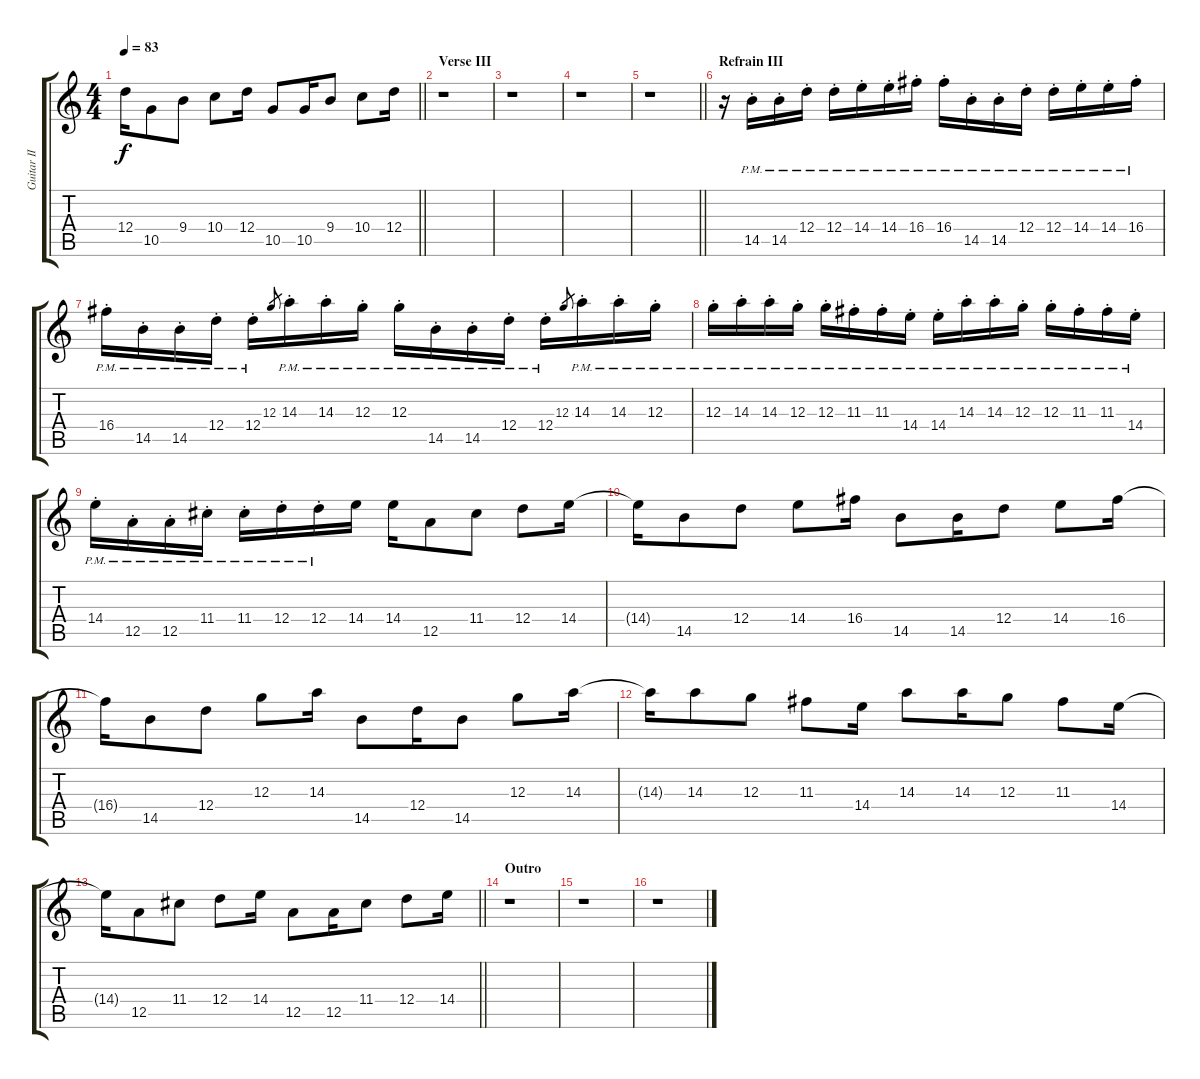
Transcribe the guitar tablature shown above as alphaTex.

\track ("Guitar II Delay" "Guitar II ") {instrument distortionguitar}
\staff {score tabs}
\tuning (E4 B3 G3 D3 A2 D2) {hide}
\ts (4 4)
\tempo 83
\clef g2
\barLineRight lightlight
\ks c
12.4{t}.16{dy f} 10.5.8 9.4.8 10.4.8 12.4.16 10.5.8 10.5.16 9.4.8 10.4.8 12.4.16 |
\section ("" "Verse III")
r.1 |
r.1 |
r.1 |
\barLineRight lightlight
r.1 |
\section ("" "Refrain III")
r.16 14.5{pm st}.16 14.5{pm st}.16 12.4{pm st}.16 12.4{pm st}.16 14.4{pm st}.16 14.4{pm st}.16 16.4{pm st}.16 16.4{pm st}.16 14.5{pm st}.16 14.5{pm st}.16 12.4{pm st}.16 12.4{pm st}.16 14.4{pm st}.16 14.4{pm st}.16 16.4{pm st}.16 |
16.4{pm st}.16 14.5{pm st}.16 14.5{pm st}.16 12.4{pm st}.16 12.4{pm st}.16 12.3.8{gr} 14.3{pm st}.16 14.3{pm st}.16 12.3{pm st}.16 12.3{pm st}.16 14.5{pm st}.16 14.5{pm st}.16 12.4{pm st}.16 12.4{pm st}.16 12.3.8{gr} 14.3{pm st}.16 14.3{pm st}.16 12.3{pm st}.16 |
12.3{pm st}.16 14.3{pm st}.16 14.3{pm st}.16 12.3{pm st}.16 12.3{pm st}.16 11.3{pm st}.16 11.3{pm st}.16 14.4{pm st}.16 14.4{pm st}.16 14.3{pm st}.16 14.3{pm st}.16 12.3{pm st}.16 12.3{pm st}.16 11.3{pm st}.16 11.3{pm st}.16 14.4{pm st}.16 |
14.4{pm st}.16 12.5{pm st}.16 12.5{pm st}.16 11.4{pm st}.16 11.4{pm st}.16 12.4{pm st}.16 12.4{pm st}.16 14.4.16 14.4.16 12.5.8 11.4.8 12.4.8 14.4.16 |
14.4{t}.16 14.5.8 12.4.8 14.4.8 16.4.16 14.5.8 14.5.16 12.4.8 14.4.8 16.4.16 |
16.4{t}.16 14.5.8 12.4.8 12.3.8 14.3.16 14.5.8 12.4.16 14.5.8 12.3.8 14.3.16 |
14.3{t}.16 14.3.8 12.3.8 11.3.8 14.4.16 14.3.8 14.3.16 12.3.8 11.3.8 14.4.16 |
\barLineRight lightlight
14.4{t}.16 12.5.8 11.4.8 12.4.8 14.4.16 12.5.8 12.5.16 11.4.8 12.4.8 14.4.16 |
\section ("" "Outro")
r.1 |
r.1 |
r.1
